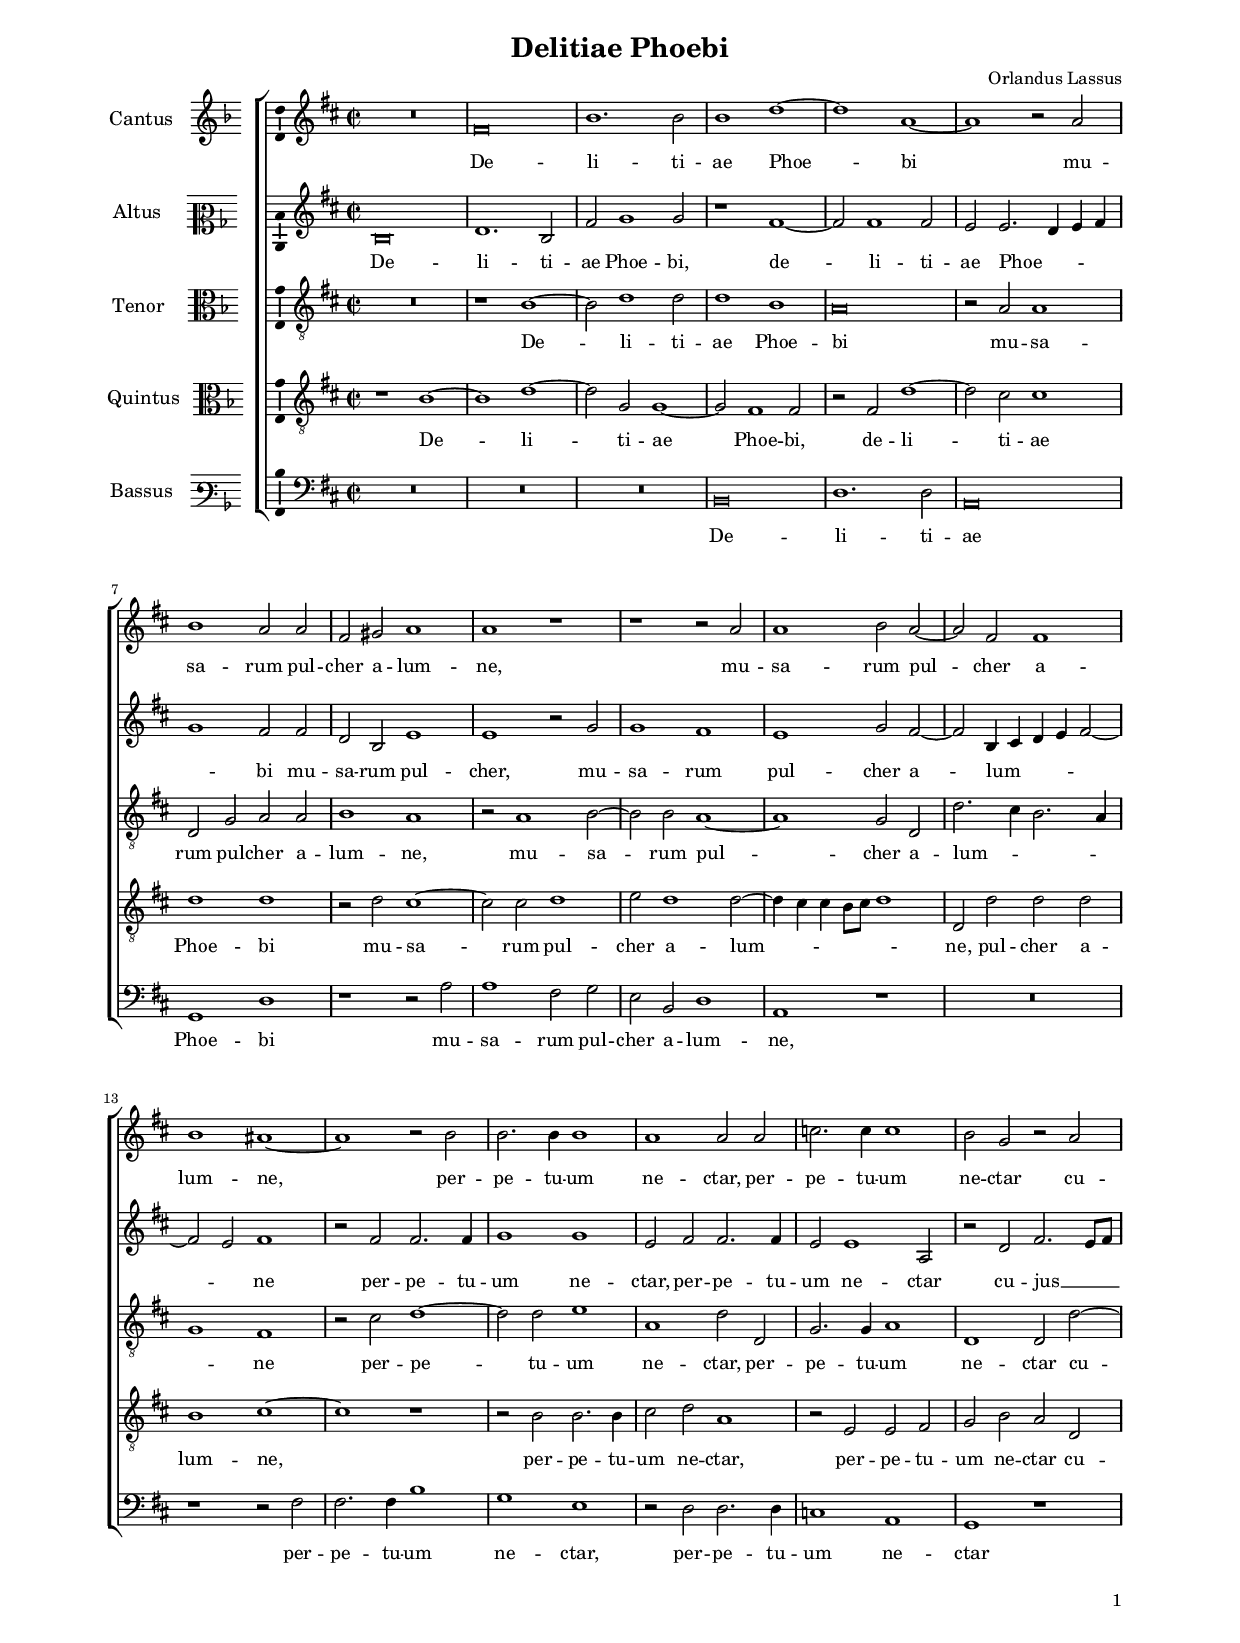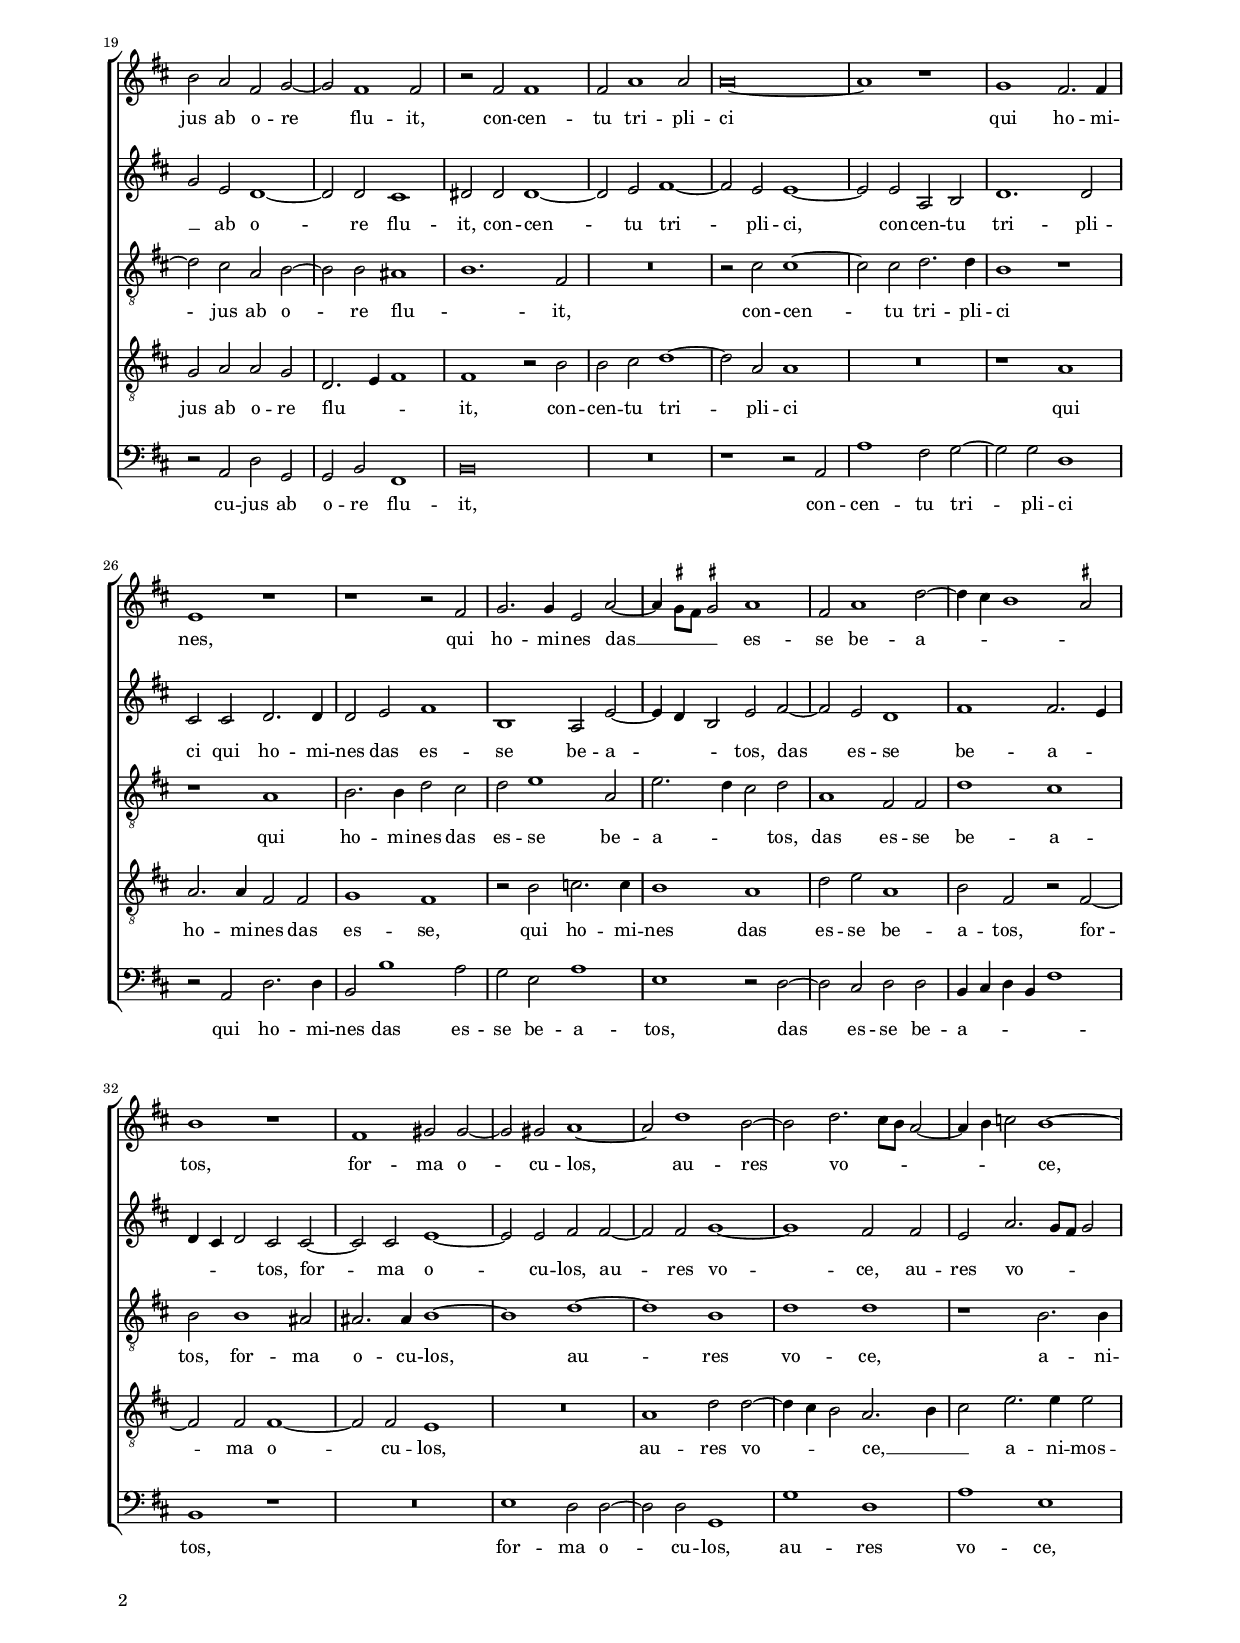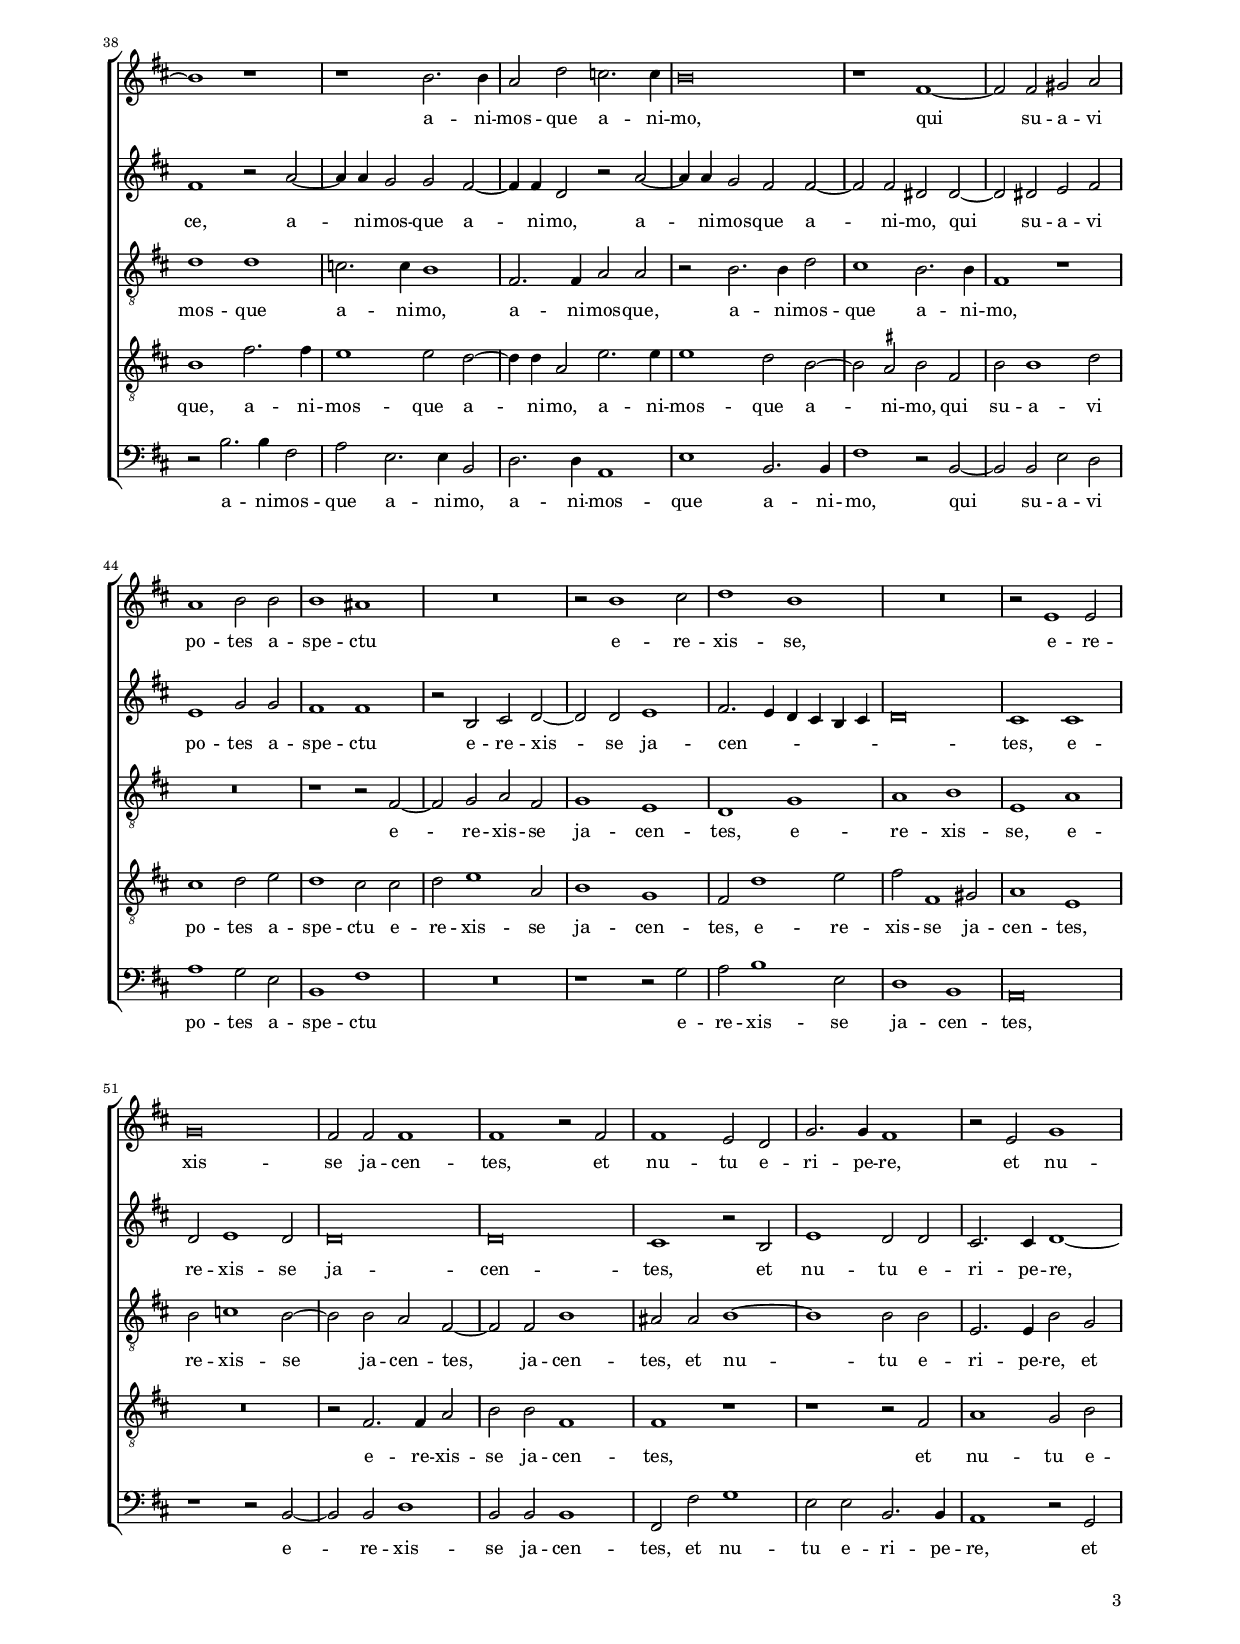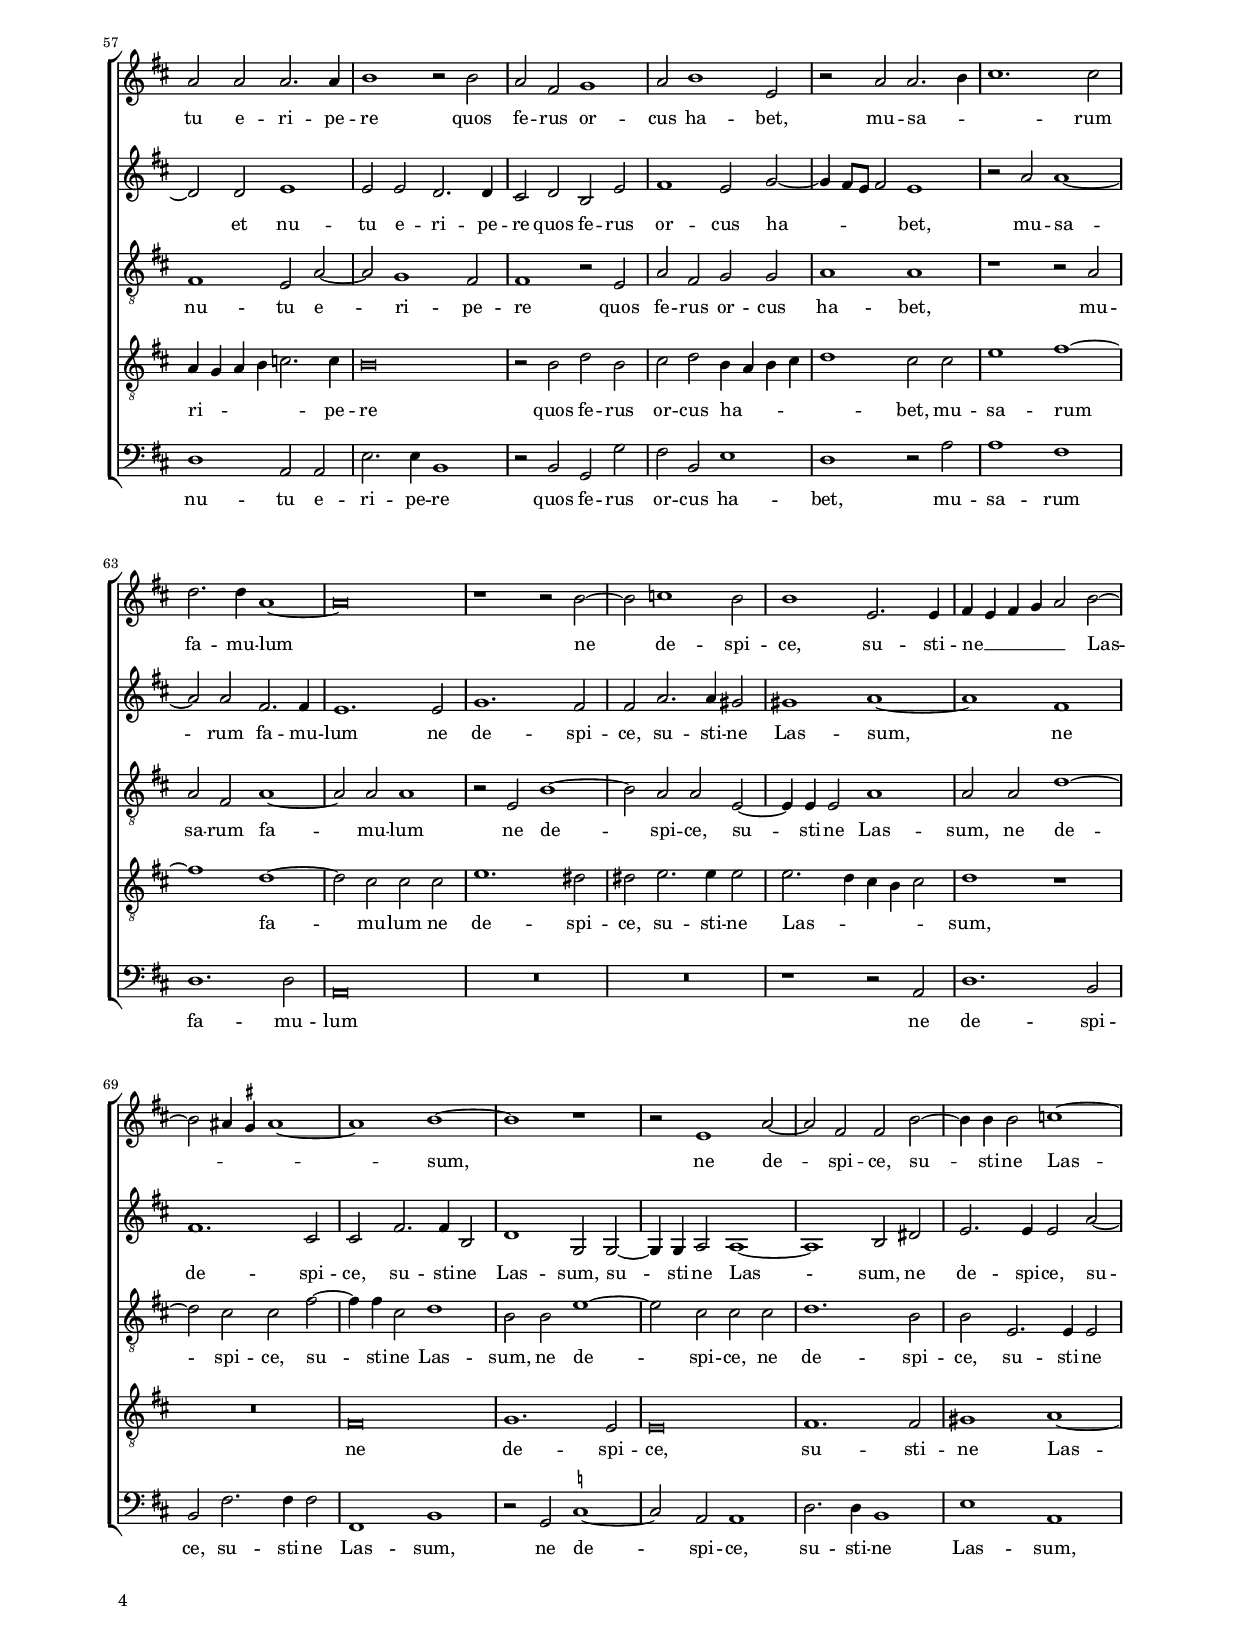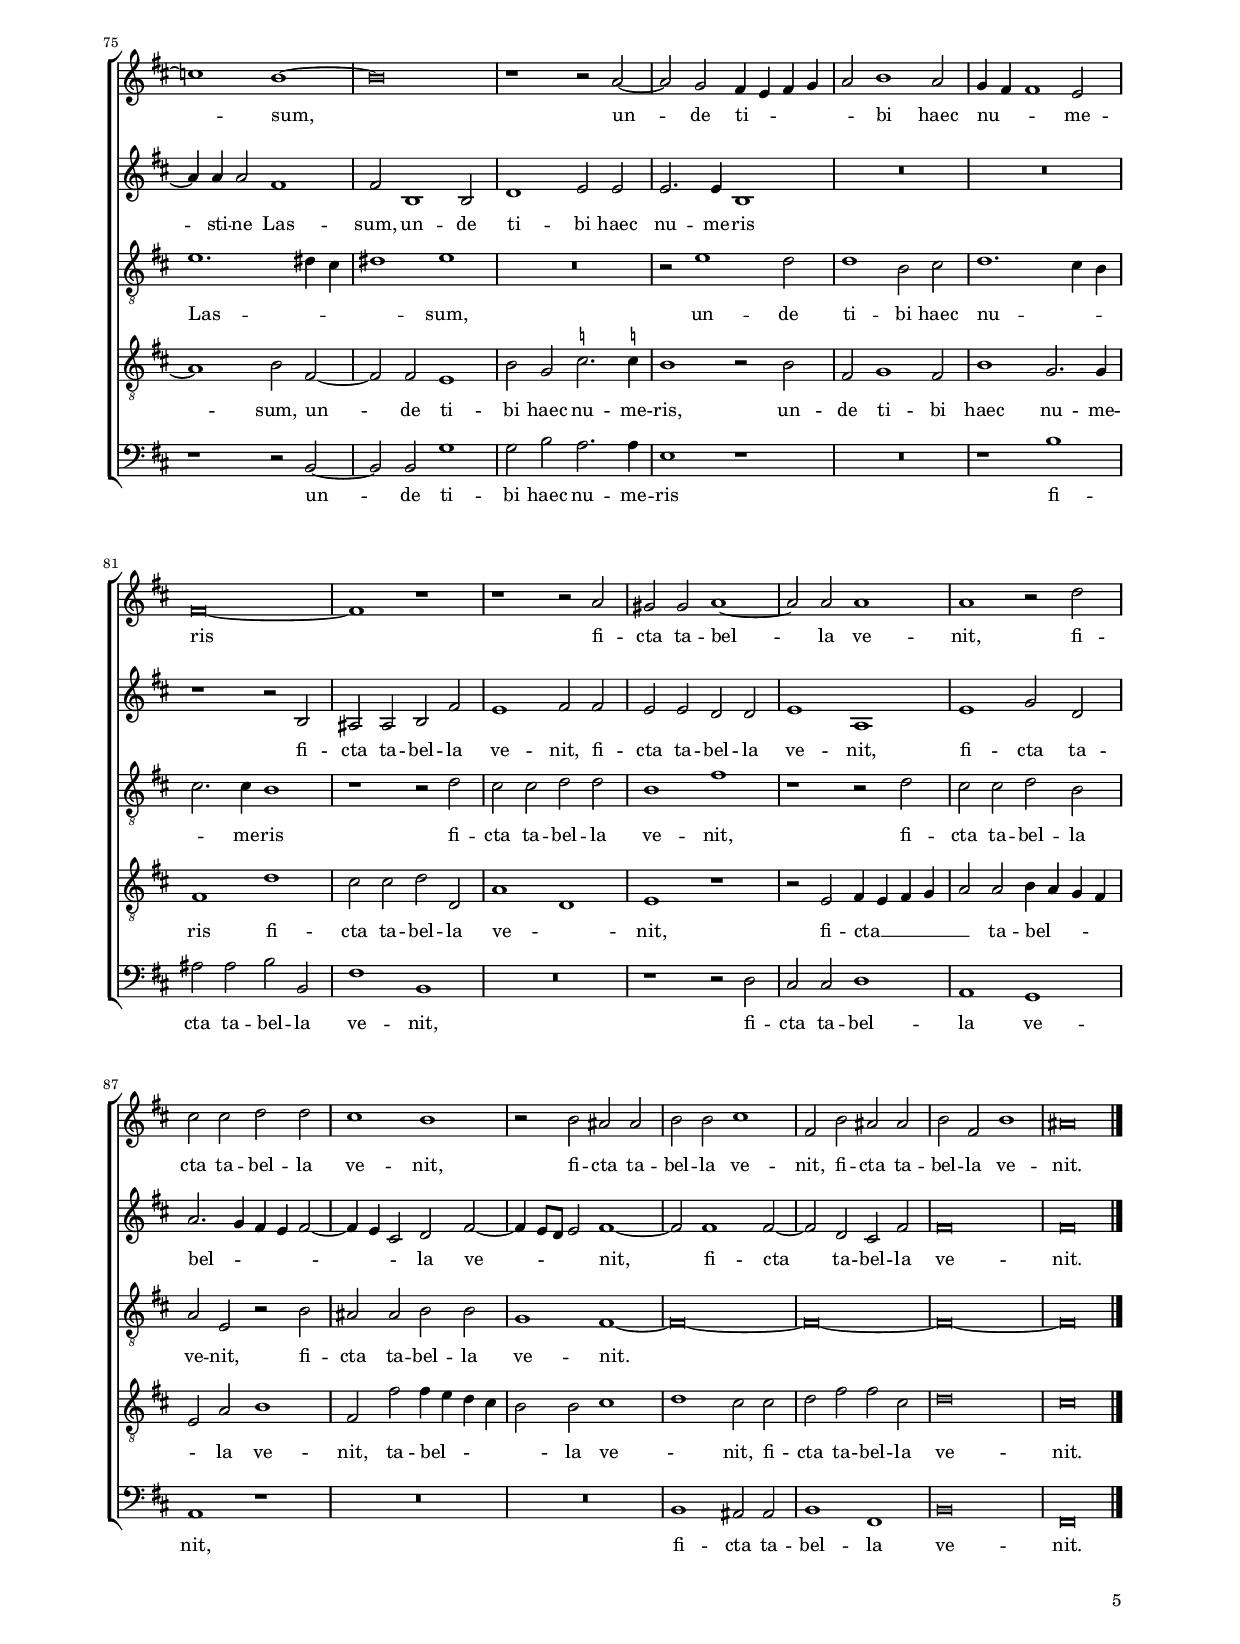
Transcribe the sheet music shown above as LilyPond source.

\header
{
  title="Delitiae Phoebi"
  composer="Orlandus Lassus"
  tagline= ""
}

\version "2.22.0"
\language deutsch
#(set-global-staff-size 15)
% #(set-default-paper-size "letter")
#(ly:set-option 'point-and-click #f)


\paper
	{
	top-margin = 1.8 \cm
	bottom-margin = 1.2 \cm
	left-margin = 2 \cm
	right-margin = 2 \cm
	ragged-bottom = ##f
	ragged-last-bottom = ##t
	print-page-number = ##f
	system-system-spacing = #'((basic-distance . 17) (minimum-distance . 14) (padding . 7) (strechability . 150))
    oddFooterMarkup=\markup   \fill-line { "" \fromproperty #'page:page-number-string }
    evenFooterMarkup=\markup  \fill-line { \fromproperty #'page:page-number-string "" }
    last-bottom-spacing = #'((basic-distance . 12) (minimum-distance . 7) (padding . 4))
%	systems-per-page = 3
%   page-count = 3
%	min-systems-per-page = 3
%	print-all-headers = ##t
%	print-first-page-number = ##t
%	first-page-number = 1
	}

	
global = {
    % \set Staff.autoBeaming = ##f
	\key f \major
	\time 2/2 \set Score.measureLength = #(ly:make-moment 2/1)
    \set Score.tempoHideNote = ##t
    \tempo 2 = 90
    \skip 1*2*93 \bar "|."
	}

	ficta = { \once \set suggestAccidentals = ##t }

	forget = #(define-music-function (music) (ly:music?) #{
		\accidentalStyle forget
		$music
		\accidentalStyle default
		#})

    

incipitcantus = \markup { \score {
	{
	\set Staff.instrumentName = \markup { \fontsize #1 "Cantus" }
	\key f \major
	\clef violin
	s4 \bar ""
	}
	\layout  {
	raggedright = ##t
	indent = 1.6 \cm
	line-width = 2.2\cm
	\context { \Staff \remove Time_signature_engraver }
	\override Staff.Clef.Y-extent = #'(0 . 0)
	}} \hspace #1 }

      
incipitaltus = \markup { \score {
	{
	\set Staff.instrumentName = \markup { \fontsize #1 "Altus" }
	\key f \major
	\clef mezzosoprano
	s4 \bar ""
	}
	\layout  {
	raggedright = ##t
	indent = 1.6 \cm
	line-width = 2.2\cm
	\context { \Staff \remove Time_signature_engraver }
	\override Staff.Clef.Y-extent = #'(0 . 0)
	}} \hspace #1 }


incipittenor = \markup { \score {
	{
	\set Staff.instrumentName = \markup { \fontsize #1 "Tenor" }
	\key f \major
	\clef alto
	s4 \bar ""
	}
	\layout  {
	raggedright = ##t
	indent = 1.6 \cm
	line-width = 2.2\cm
	\context { \Staff \remove Time_signature_engraver }
	\override Staff.Clef.Y-extent = #'(0 . 0)
	}} \hspace #1 }
      
      
incipitquintus = \markup { \score {
	{
	\set Staff.instrumentName = \markup { \fontsize #1 "Quintus" }
	\key f \major
	\clef alto
	s4 \bar ""
	}
	\layout  {
	raggedright = ##t
	indent = 1.6 \cm
	line-width = 2.2\cm
	\context { \Staff \remove Time_signature_engraver }
	\override Staff.Clef.Y-extent = #'(0 . 0)
	}} \hspace #1 }
      
      
incipitbassus = \markup { \score {
	{
	\set Staff.instrumentName = \markup { \fontsize #1 "Bassus" }
	\key f \major
	\clef varbaritone
	s4 \bar ""
	}
	\layout  {
	raggedright = ##t
	indent = 1.6 \cm
	line-width = 2.2\cm
	\context { \Staff \remove Time_signature_engraver }
	\override Staff.Clef.Y-extent = #'(0 . 0)
	}} \hspace #1 }


cantus =  \relative c''
	{
	R\breve
	a\breve
	d1. d2
	d1 f~
%5
	f1 c~ |
	c1 r2 c
	d1 c2 c
	a2 h c1
	c1 r
%10
	r1 r2 c |
	c1 d2 c~
	c2 a a1
	d1 cis~
	cis1 r2 d
%15
	d2. d4 d1 |
	c1 c2 c
	es2. es4 es1
	d2 b r c
	d2 c a b~
%20
	b2 a1 a2 |
	r2 a a1
	a2 c1 c2
	c\breve~
	c1 r
%25
	b1 a2. a4 |
	g1 r
	r1 r2 a
	b2. b4 g2 c~
	c4 \stemDown \ficta h8 a \stemNeutral \ficta h!2 c1
%30
	a2 c1 f2~ |
	f4 e d1 \ficta cis2
	d1 r
	a1 h2 h~
	h2 h c1~
%35
	c2 f1 d2~ |
	d2 f2. e8 d c2~
	c4 d es2 d1~
	d1 r
	r1 d2. d4
%40
	c2 f es2. es4 |
	d\breve
	r1 a~
	a2 a h2 c
	c1 d2 d
%45
	d1 cis |
	R\breve
	r2 d1 e2
	f1 d
	R\breve	
%50
	r2 g,1 g2 |
	b\breve
	a2 a a1
	a1 r2 a
	a1 g2 f
%55
	b2. b4 a1 |
	r2 g b1
	c2 c c2. c4
	d1 r2 d
	c2 a b1
%60
	c2 d1 g,2 |
	r2 c c2. d4
	e1. e2
	f2. f4 c1~
	c\breve
%65
	r1 r2 d~ |
	d2 es1 d2
	d1 g,2. g4
	a4 g a b c2 d~
	d2 cis4 \ficta h cis1~
%70
	cis1 d~ |
	d1 r
	r2 g,1 c2~
	c2 a a d~
	d4 d d2 es1~
%75
	es1 d~ |
	d\breve
	r1 r2 c~
	c2 b a4 g a b
	c2 d1 c2
%80
	b4 a a1 g2 |
	a\breve~
	a1 r
	r1 r2 c
	h2 h c1~
%85
	c2 c c1 |
	c1 r2 f
	e2 e f f
	e1 d
	r2 d cis cis
%90
	d2 d e1 |
	a,2 d cis cis
	d2 a d1
	cis\breve |
	}


altus =  \relative c'
    {
	d\breve
	f1. d2
	a'2 b1 b2
	r1 a~
%5
	a2 a1 a2 |
	g2 g2. f4 g a
	b1 a2 a
	f2 d g1
	g1 r2 b
%10
	b1 a |
	g1 b2 a~
	a2 d,4 e f g a2~
	a2 g a1
	r2 a a2. a4
%15
	b1 b |
	g2 a a2. a4
	g2 g1 c,2
	r2 f a2. g8 a
	b2 g f1~
%20
	f2 f e1 |
	fis2 fis fis1~
	fis2 g a1~
	a2 g g1~
	g2 g c, d
%25
	f1. f2 |
	e2 e f2. f4
	f2 g a1
	d,1 c2 g'~
	g4 f d2 g a~
%30
	a2 g f1 |
	a1 a2. g4
	f4 e f2 e e~
	e2 e g1~
	g2 g a a~
%35
	a2 a b1~ |
	b1 a2 a
	g2 c2. b8 a b2
	a1 r2 c~
	c4 c b2 b a~
%40
	a4 a f2 r c'~ |
	c4 c b2 a a~
	a2 a fis fis~
	fis2 fis g a
	g1 b2 b
%45
	a1 a |
	r2 d, e f~
	f2 f g1
	a2. g4 f4 e d e
	f\breve
%50
	e1 e |
	f2 g1 f2
	f\breve
	f\breve
	e1 r2 d
%55
	g1 f2 f |
	e2. e4 f1~
	f2 f g1
	g2 g f2. f4
	e2 f d g
%60
	a1 g2 b~ |
	b4 a8 g a2 g1
	r2 c c1~
	c2 c a2. a4
	g1. g2
%65
	b1. a2 |
	a2 c2. c4 h2
	h1 c~
	c1 a
	a1. e2
%70
	e2 a2. a4 d,2 |
	f1 b,2 b~
	b4 b c2 c1~
	c1 d2 fis
	g2. g4 g2 c~
%75
	c4 c c2 a1 |
	a2 d,1 d2
	f1 g2 g
	g2. g4 d1
	R\breve
%80
	R\breve |
	r1 r2 d
	cis2 cis d a'
	g1 a2 a
	g2 g f f
%85
	g1 c, |
	g'1 b2 f
	c'2. b4 a g a2~
	a4 g e2 f a~
	a4 g8 f g2 a1~
%90
	a2 a1 a2~ |
	a2 f e a
	a\breve
	a\breve |
	}


tenor =  \relative c'
	{
	R\breve
	r1 d~
	d2 f1 f2
	f1 d
%5
	c\breve |
	r2 c c1
	f,2 b c c
	d1 c
	r2 c1 d2~
%10
	d2 d c1~ |
	c1 b2 f
	f'2. e4 d2. c4
	b1 a
	r2 e' f1~
%15
	f2 f g1 |
	c,1 f2 f,
	b2. b4 c1
	f,1 f2 f'~
	f2 e c d~
%20
	d2 d cis1 |
	d1. a2
	R\breve
	r2 e' e1~
	e2 e f2. f4
%25
	d1 r |
	r1 c
	d2. d4 f2 e
	f2 g1 c,2
	g'2. f4 e2 f
%30
	c1 a2 a |
	f'1 e
	d2 d1 cis2
	cis2. cis4 d1~
	d1 f~
%35
	f1 d |
	f1 f
	r1 d2. d4
	f1 f
	es2. es4 d1
%40
	a2. a4 c2 c |
	r2 d2. d4 f2
	e1 d2. d4
	a1 r
	R\breve
%45
	r1 r2 a~ |
	a2 b c a
	b1 g
	f1 b
	c1 d
%50
	g,1 c |
	d2 es1 d2~
	d2 d c a~
	a2 a d1
	cis2 cis d1~
%55
	d1 d2 d |
	g,2. g4 d'2 b
	a1 g2 c~
	c2 b1 a2
	a1 r2 g
%60
	c2 a b b |
	c1 c
	r1 r2 c
	c2 a c1~
	c2 c c1
%65
	r2 g d'1~ |
	d2 c c g~
	g4 g g2 c1
	c2 c f1~
	f2 e e a~
%70
	a4 a e2 f1 |
	d2 d g1~
	g2 e e e
	f1. d2
	d2 g,2. g4 g2
%75
	g'1. fis4 e |
	fis1 g
	R\breve
	r2 g1 f2
	f1 d2 e
%80
	f1. e4 d |
	e2. e4 d1
	r1 r2 f
	e2 e f f
	d1 a'
%85
	r1 r2 f |
	e2 e f d
	c2 g r d'
	cis2 cis d d
	b1 a~
%90
	a\breve~ |
	a\breve~
	a\breve~
	a\breve |
	}


quintus  =  \relative c'
	{
	r1 d~
	d1 f~
	f2 b, b1~
	b2 a1 a2
%5
	r2 a f'1~ |
	f2 e e1
	f1 f
	r2 f e1~
	e2 e f1
%10
	g2 f1 f2~ |
	f4 e e d8 e f1
	f,2 f' f f
	d1 e~
	e1 r
%15
	r2 d d2. d4 |
	e2 f c1
	r2 g g a
	b2 d c f,
	b2 c c b
%20
	f2. g4 a1 |
	a1 r2 d
	d2 e f1~
	f2 c c1
	R\breve
%25
	r1 c |
	c2. c4 a2 a
	b1 a
	r2 d es2. es4
	d1 c
%30
	f2 g c,1 |
	d2 a r a~
	a2 a a1~
	a2 a g1
	R\breve
%35
	c1 f2 f~ |
	f4 e d2 c2. d4
	e2 g2. g4 g2
	d1 a'2. a4
	g1 g2 f~
%40
	f4 f c2 g'2. g4 |
	g1 f2 d~
	d2 \ficta cis d a
	d2 d1 f2
	e1 f2 g
%45
	f1 e2 e |
	f2 g1 c,2
	d1 b
	a2 f'1 g2
	a2 a,1 h2
%50
	c1 g |
	R\breve
	r2 a2. a4 c2
	d2 d a1
	a1 r
%55
	r1 r2 a |
	c1 b2 d
	c4 b c d es2. es4
	d\breve
	r2 d f d
%60
	e2 f d4 c d e |
	f1 e2 e
	g1 a~
	a1 f~
	f2 e e e
%65
	g1. fis2 |
	fis2 g2. g4 g2
	g2. f4 e d e2
	f1 r
	R\breve
%70
	a,\breve |
	b1. g2
	g\breve
	a1. a2
	h1 c~
%75
	c1 d2 a~ |
	a2 a g1
	d'2 b \ficta es2. \ficta es!4
	d1 r2 d
	a2 b1 a2
%80
	d1 b2. b4 |
	a1 f'
	e2 e f f,
	c'1 f,
	g1 r
%85
	r2 g a4 g a b |
	c2 c d4 c b a
	g2 c d1
	a2 a' a4 g f e
	d2 d e1
%90
	f1 e2 e |
	f2 a a e
	f\breve
	e\breve |
	}


bassus  =  \relative c
	{
	R\breve
	R\breve
	R\breve
	d\breve
%5
	f1. f2 |
	c\breve
	b1 f'
	r1 r2 c'
	c1 a2 b
%10
	g2 d f1 |
	c1 r
	R\breve
	r1 r2 a'
	a2. a4 d1
%15
	b1 g |
	r2 f f2. f4
	es1 c
	b1 r
	r2 c f b,
%20
	b2 d a1 |
	d\breve
	R\breve
	r1 r2 c
	c'1 a2 b~
%25
	b2 b f1 |
	r2 c f2. f4
	d2 d'1 c2
	b2 g c1
	g1 r2 f~
%30
	f2 e f f |
	d4 e f d a'1
	d,1 r
	R\breve
	g1 f2 f~
%35
	f2 f b,1 |
	b'1 f
	c'1 g
	r2 d'2. d4 a2
	c2 g2. g4 d2
%40
	f2. f4 c1 |
	g'1 d2. d4
	a'1 r2 d,~
	d2 d g f
	c'1 b2 g
%45
	d1 a' |
	R\breve
	r1 r2 b
	c2 d1 g,2
	f1 d
%50
	c\breve |
	r1 r2 d~
	d2 d f1
	d2 d d1
	a2 a' b1
%55
	g2 g d2. d4 |
	c1 r2 b
	f'1 c2 c
	g'2. g4 d1 
	r2 d b b'
%60
	a2 d, g1 |
	f1 r2 c'
	c1 a
	f1. f2
	c\breve
%65
	R\breve |
	R\breve
	r1 r2 c
	f1. d2
	d2 a'2. a4 a2
%70
	a,1 d |
	r2 b \ficta es1~
	\ficta es2 c c1
	f2. f4 d1
	g1 c,
%75
	r1 r2 d~ |
	d2 d b'1
	b2 d c2. c4
	g1 r
	R\breve
%80
	r1 d' |
	cis2 cis d d,
	a'1 d,
	R\breve
	r1 r2 f
%85
	e2 e f1 |
	c1 b
	c1 r
	R\breve
	R\breve
%90
	d1 cis2 cis |
	d1 a
	d\breve
	a\breve |
	}


lyricscantus = \lyricmode {
	De -- li -- ti -- ae Phoe -- bi mu -- sa -- rum pul -- cher a -- lum -- ne,
    mu -- sa -- rum pul -- cher a -- lum -- ne,
    per -- pe -- tu -- um ne -- ctar,
    per -- pe -- tu -- um ne -- ctar cu -- jus ab o -- re flu -- it,
    con -- cen -- tu tri -- pli -- ci qui ho -- mi -- nes,
    qui ho -- mi -- nes das __ _ _ _ es -- se be -- a -- _ _ _ tos,
    for -- ma o -- cu -- los, au -- res vo -- _ _ _ _ _ ce, a -- ni -- mos -- que a -- ni -- mo,
    qui su -- a -- vi po -- tes a -- spe -- ctu e -- re -- xis -- se,
    e -- re -- xis -- se ja -- cen -- tes,
    et nu -- tu e -- ri -- pe -- re,
    et nu -- tu e -- ri -- pe -- re quos fe -- rus or -- cus ha -- bet,
    mu -- sa -- _ _ rum fa -- mu -- lum ne de -- spi -- ce, su -- sti -- ne __ _ _ _ _ Las -- _ _ _ sum,
    ne de -- spi -- ce, su -- sti -- ne Las -- sum,
    un -- de ti -- _ _ _ _ bi haec nu -- _ _ me -- ris fi -- cta ta -- bel -- la ve -- nit,
    fi -- cta ta -- bel -- la ve -- nit,
    fi -- cta ta -- bel -- la ve -- nit,
    fi -- cta ta -- bel -- la ve -- nit.    
    }


lyricsaltus = \lyricmode {
	De -- li -- ti -- ae Phoe -- bi,
    de -- li -- ti -- ae Phoe -- _ _ _ _ bi mu -- sa -- rum pul -- cher,
    mu -- sa -- rum pul -- cher a -- lum -- _ _ _ _ _ ne
    per -- pe -- tu -- um ne -- ctar,
    per -- pe -- tu -- um ne -- ctar cu -- jus __ _ _ _ ab o -- re flu -- it,
    con -- cen -- tu tri -- pli -- ci,
    con -- cen -- tu tri -- pli -- ci qui ho -- mi -- nes das es -- se be -- a -- _ _ tos,
    das es -- se be -- a -- _ _ _ _ tos,
    for -- ma o -- cu -- los, au -- res vo -- ce,
    au -- res vo -- _ _ _ ce,
    a -- ni -- mos -- que a -- ni -- mo,
    a -- ni -- mos -- que a -- ni -- mo,
    qui su -- a -- vi po -- tes a -- spe -- ctu e -- re -- xis -- se ja -- cen -- _ _ _ _ _ _ tes,
    e -- re -- xis -- se ja -- cen -- tes,
    et nu -- tu e -- ri -- pe -- re,
    et nu -- tu e -- ri -- pe -- re quos fe -- rus or -- cus ha -- _ _ _ bet,
    mu -- sa -- rum fa -- mu -- lum ne de -- spi -- ce, su -- sti -- ne Las -- sum,
    ne de -- spi -- ce, su -- sti -- ne Las -- sum,
    su -- sti -- ne Las -- sum,
    ne de -- spi -- ce, su -- sti -- ne Las -- sum,
    un -- de ti -- bi haec nu -- me -- ris fi -- cta ta -- bel -- la ve -- nit,
    fi -- cta ta -- bel -- la ve -- nit,
    fi -- cta ta -- bel -- _ _ _ _ _ _ la ve -- _ _ _ nit,
    fi -- cta ta -- bel -- la ve -- nit.
	}


lyricstenor = \lyricmode {
	De -- li -- ti -- ae Phoe -- bi mu -- sa -- rum pul -- cher a -- lum -- ne,
    mu -- sa -- rum pul -- cher a -- lum -- _ _ _ _ ne
    per -- pe -- tu -- um ne -- ctar,
    per -- pe -- tu -- um ne -- ctar cu -- jus ab o -- re flu -- _ it,
    con -- cen -- tu tri -- pli -- ci qui ho -- mi -- nes das es -- se be -- a -- _ _ tos,
    das es -- se be -- a -- tos,
    for -- ma o -- cu -- los, au -- res vo -- ce, a -- ni -- mos -- que a -- ni -- mo,
    a -- ni -- mos -- que,
    a -- ni -- mos -- que a -- ni -- mo,
    e -- re -- xis -- se ja -- cen -- tes,
    e -- re -- xis -- se,
    e -- re -- xis -- se ja -- cen -- tes,
    ja -- cen -- tes,
    et nu -- tu e -- ri -- pe -- re,
    et nu -- tu e -- ri -- pe -- re quos fe -- rus or -- cus ha -- bet,
    mu -- sa -- rum fa -- mu -- lum ne de -- spi -- ce, su -- sti -- ne Las -- sum,
    ne de -- spi -- ce, su -- sti -- ne Las -- sum,
    ne de -- spi -- ce,
    ne de -- spi -- ce, su -- sti -- ne Las -- _ _ _ sum,
    un -- de ti -- bi haec nu -- _ _ _ me -- ris fi -- cta ta -- bel -- la ve -- nit,
    fi -- cta ta -- bel -- la ve -- nit,
    fi -- cta ta -- bel -- la ve -- nit.
	}


lyricsquintus = \lyricmode {
	De -- li -- ti -- ae Phoe -- bi,
    de -- li -- ti -- ae Phoe -- bi mu -- sa -- rum pul -- cher a -- lum -- _ _ _ _ _ ne,
    pul -- cher a -- lum -- ne,
    per -- pe -- tu -- um ne -- ctar,
    per -- pe -- tu -- um ne -- ctar cu -- jus ab o -- re flu -- _ _ it,
    con -- cen -- tu tri -- pli -- ci qui ho -- mi -- nes das es -- se,
    qui ho -- mi -- nes das es -- se be -- a -- tos,
    for -- ma o -- cu -- los, au -- res vo -- _ _ ce, __ _ _ a -- ni -- mos -- que,
    a -- ni -- mos -- que a -- ni -- mo,
    a -- ni -- mos -- que a -- ni -- mo,
    qui su -- a -- vi po -- tes a -- spe -- ctu e -- re -- xis -- se ja -- cen -- tes,
    e -- re -- xis -- se ja -- cen -- tes,
    e -- re -- xis -- se ja -- cen -- tes,
    et nu -- tu e -- ri -- _ _ _ _ pe -- re quos fe -- rus or -- cus ha -- _ _ _ _ bet,
    mu -- sa -- rum fa -- mu -- lum ne de -- spi -- ce, su -- sti -- ne Las -- _ _ _ _ sum,
    ne de -- spi -- ce, su -- sti -- ne Las -- sum,
    un -- de ti -- bi haec nu -- me -- ris,
    un -- de ti -- bi haec nu -- me -- ris fi -- cta ta -- bel -- la ve -- _ nit,
    fi -- cta __ _ _ _ _ ta -- bel -- _ _ _ _ la ve -- nit,
    ta -- bel -- _ _ _ _ la ve -- _ nit,
    fi -- cta ta -- bel -- la ve -- nit.
	}


lyricsbassus = \lyricmode {
	De -- li -- ti -- ae Phoe -- bi mu -- sa -- rum pul -- cher a -- lum -- ne,
    per -- pe -- tu -- um ne -- ctar,
    per -- pe -- tu -- um ne -- ctar cu -- jus ab o -- re flu -- it,
    con -- cen -- tu tri -- pli -- ci qui ho -- mi -- nes das es -- se be -- a -- tos,
    das es -- se be -- a -- _ _ _ _ tos,
    for -- ma o -- cu -- los, au -- res vo -- ce, a -- ni -- mos -- que a -- ni -- mo,
    a -- ni -- mos -- que a -- ni -- mo,
    qui su -- a -- vi po -- tes a -- spe -- ctu e -- re -- xis -- se ja -- cen -- tes,
    e -- re -- xis -- se ja -- cen -- tes,
    et nu -- tu e -- ri -- pe -- re,
    et nu -- tu e -- ri -- pe -- re quos fe -- rus or -- cus ha -- bet,
    mu -- sa -- rum fa -- mu -- lum ne de -- spi -- ce, su -- sti -- ne Las -- sum,
    ne de -- spi -- ce, su -- sti -- ne Las -- sum,
    un -- de ti -- bi haec nu -- me -- ris fi -- cta ta -- bel -- la ve -- nit,
    fi -- cta ta -- bel -- la ve -- nit,
    fi -- cta ta -- bel -- la ve -- nit.
	}


\score
{  
    \transpose f d {
	\new ChoirStaff \with { \override StaffGrouper.staff-staff-spacing.basic-distance = #12 }
	<<

	\new Staff << \global
	\new Voice="v1" {
		\set Staff.instrumentName=\incipitcantus
%		\set Staff.instrumentName= "S"
		\set Staff.midiInstrument = "reed organ"
		\clef violin
		\cantus }
	\new Lyrics \lyricsto "v1" {\lyricscantus }
	>>


	\new Staff << \global
	\new Voice="v2" {
		\set Staff.instrumentName=\incipitaltus
%		\set Staff.instrumentName= "A"
		\set Staff.midiInstrument = "reed organ"
                \clef violin % "G_8"
		\altus}
	\new Lyrics \lyricsto "v2" {\lyricsaltus }
	>>


	\new Staff << \global
	\new Voice="v3" {
		\set Staff.instrumentName=\incipittenor
%		\set Staff.instrumentName= "T"
		\set Staff.midiInstrument = "reed organ"
		\clef "G_8"
		\tenor }
	\new Lyrics \lyricsto "v3" {\lyricstenor }
	>>


	\new Staff << \global
	\new Voice="v5" {
		\set Staff.instrumentName=\incipitquintus
%		\set Staff.instrumentName= "Q"
		\set Staff.midiInstrument = "reed organ"
		\clef "G_8"
		\quintus}
	\new Lyrics \lyricsto "v5" {\lyricsquintus }
	>>


	\new Staff << \global
	\new Voice="v4" {
		\set Staff.instrumentName=\incipitbassus
%		\set Staff.instrumentName= "B"
		\set Staff.midiInstrument = "reed organ"
		\clef bass 
		\bassus }
	\new Lyrics \lyricsto "v4" {\lyricsbassus}
	>>

	>>
	} % transpose

	\layout
	{
	indent = 2.5\cm
	\context { \Lyrics \override VerticalAxisGroup.nonstaff-relatedstaff-spacing.padding = #1.4 }
%	\context { \Lyrics \override LyricText.font-size = #1 }
	\context { \Staff \override TimeSignature.break-visibility = #end-of-line-invisible }
	\context { \Staff \consists "Ambitus_engraver" }
%   \context { \Staff \consists "Custos_engraver" }
%   \context { \Staff \override Custos.style = #'mensural }
%	\context { \Voice \override Slur.transparent = ##t }
	\context { \Score \override BarNumber.padding = #2 }
	\context { \Voice \override NoteHead.style = #'baroque }
	}

\midi
	{
    	
	}

}


% EOF
